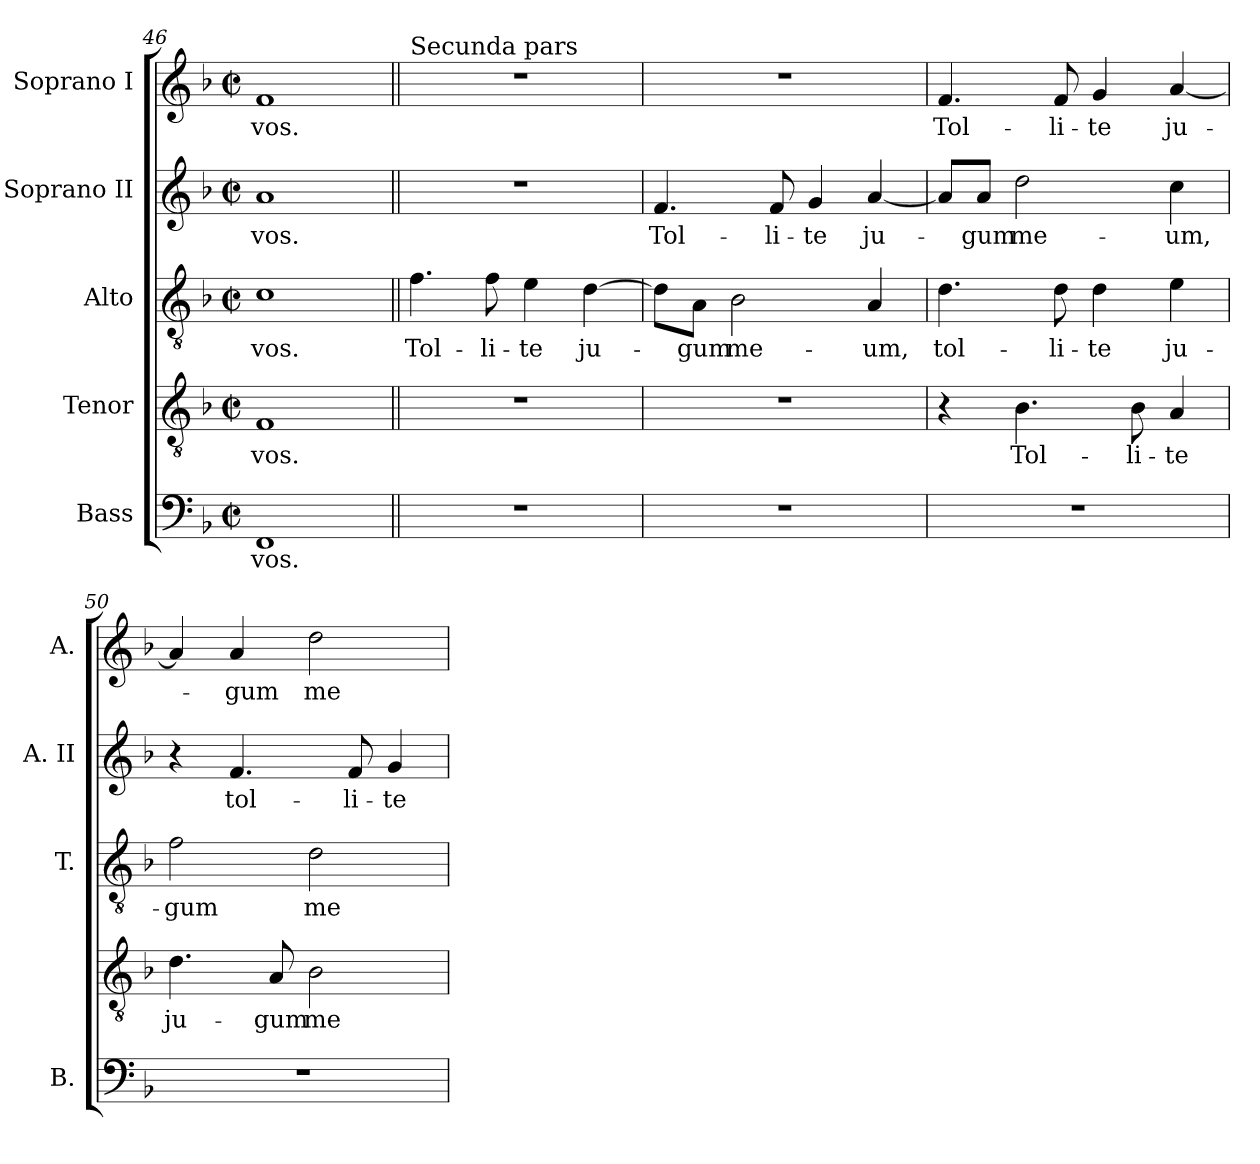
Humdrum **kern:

**kern	**text	**kern	**text	**kern	**text	**kern	**text	**kern	**text
*part5	*part5	*part4	*part4	*part3	*part3	*part2	*part2	*part1	*part1
*staff5	*staff5	*staff4	*staff4	*staff3	*staff3	*staff2	*staff2	*staff1	*staff1
*I"Bass	*	*I"Tenor	*	*I"Alto	*	*I"Soprano II	*	*I"Soprano I	*
*I'B.	*	*	*	*I'T.	*	*I'A. II	*	*I'A.	*
*clefF4	*	*clefGv2	*	*clefGv2	*	*clefG2	*	*clefG2	*
*	*	*ITrd7c12	*	*ITrd7c12	*	*	*	*	*
*k[b-]	*	*k[b-]	*	*k[b-]	*	*k[b-]	*	*k[b-]	*
*F:	*	*F:	*	*F:	*	*F:	*	*F:	*
*M2/2	*	*M2/2	*	*M2/2	*	*M2/2	*	*M2/2	*
*met(c|)	*	*met(c|)	*	*met(c|)	*	*met(c|)	*	*met(c|)	*
=46	=46	=46	=46	=46	=46	=46	=46	=46	=46
!	!LO:LY:b:color=#000000	!	!	!	!	!	!	!	!
!	!	!	!LO:LY:b:color=#000000	!	!	!	!	!	!
!	!	!	!	!	!LO:LY:b:color=#000000	!	!	!	!
!	!	!	!	!	!	!	!LO:LY:b:color=#000000	!	!
!	!	!	!	!	!	!	!	!	!LO:LY:b:color=#000000
1FFi	vos.	1FFi	vos.	1Ci	vos.	1ai	vos.	1fi	vos.
!!LO:PB:g=z
=47||	=47||	=47||	=47||	=47||	=47||	=47||	=47||	=47||	=47||
!	!	!	!	!	!	!	!	!LO:TX:a:t=Secunda pars	!
!	!	!	!	!	!LO:LY:b:color=#000000	!	!	!	!
1r	.	1r	.	4.Fi\	Tol-	1r	.	1r	.
!	!	!	!	!	!LO:LY:b:color=#000000	!	!	!	!
.	.	.	.	8Fi\	-li-	.	.	.	.
!	!	!	!	!	!LO:LY:b:color=#000000	!	!	!	!
.	.	.	.	4Ei\	-te	.	.	.	.
!	!	!	!	!	!LO:LY:b:color=#000000	!	!	!	!
.	.	.	.	[>4Di\	ju-	.	.	.	.
=48	=48	=48	=48	=48	=48	=48	=48	=48	=48
!	!	!	!	!	!	!	!LO:LY:b:color=#000000	!	!
1r	.	1r	.	8Di\L]	.	4.fi/	Tol-	1r	.
!	!	!	!	!	!LO:LY:b:color=#000000	!	!	!	!
.	.	.	.	8AAi\J	-gum	.	.	.	.
!	!	!	!	!	!LO:LY:b:color=#000000	!	!	!	!
.	.	.	.	2BB-i\	me-	.	.	.	.
!	!	!	!	!	!	!	!LO:LY:b:color=#000000	!	!
.	.	.	.	.	.	8fi/	-li-	.	.
!	!	!	!	!	!	!	!LO:LY:b:color=#000000	!	!
.	.	.	.	.	.	4gi/	-te	.	.
!	!	!	!	!	!LO:LY:b:color=#000000	!	!	!	!
!	!	!	!	!	!	!	!LO:LY:b:color=#000000	!	!
.	.	.	.	4AAi/	-um,	[<4ai/	ju-	.	.
=49	=49	=49	=49	=49	=49	=49	=49	=49	=49
!	!	!	!	!	!LO:LY:b:color=#000000	!	!	!	!
!	!	!	!	!	!	!	!	!	!LO:LY:b:color=#000000
1r	.	4r	.	4.Di\	tol-	8ai/L]	.	4.fi/	Tol-
!	!	!	!	!	!	!	!LO:LY:b:color=#000000	!	!
.	.	.	.	.	.	8ai/J	-gum	.	.
!	!	!	!LO:LY:b:color=#000000	!	!	!	!	!	!
!	!	!	!	!	!	!	!LO:LY:b:color=#000000	!	!
.	.	4.BB-i\	Tol-	.	.	2ddi\	me-	.	.
!	!	!	!	!	!LO:LY:b:color=#000000	!	!	!	!
!	!	!	!	!	!	!	!	!	!LO:LY:b:color=#000000
.	.	.	.	8Di\	-li-	.	.	8fi/	-li-
!	!	!	!	!	!LO:LY:b:color=#000000	!	!	!	!
!	!	!	!	!	!	!	!	!	!LO:LY:b:color=#000000
.	.	.	.	4Di\	-te	.	.	4gi/	-te
!	!	!	!LO:LY:b:color=#000000	!	!	!	!	!	!
.	.	8BB-i\	-li-	.	.	.	.	.	.
!	!	!	!LO:LY:b:color=#000000	!	!	!	!	!	!
!	!	!	!	!	!LO:LY:b:color=#000000	!	!	!	!
!	!	!	!	!	!	!	!LO:LY:b:color=#000000	!	!
!	!	!	!	!	!	!	!	!	!LO:LY:b:color=#000000
.	.	4AAi/	-te	4Ei\	ju-	4cci\	-um,	[<4ai/	ju-
=50	=50	=50	=50	=50	=50	=50	=50	=50	=50
!	!	!	!LO:LY:b:color=#000000	!	!	!	!	!	!
!	!	!	!	!	!LO:LY:b:color=#000000	!	!	!	!
1r	.	4.Di\	ju-	2Fi\	-gum	4r	.	4ai/]	.
!	!	!	!	!	!	!	!LO:LY:b:color=#000000	!	!
!	!	!	!	!	!	!	!	!	!LO:LY:b:color=#000000
.	.	.	.	.	.	4.fi/	tol-	4ai/	-gum
!	!	!	!LO:LY:b:color=#000000	!	!	!	!	!	!
.	.	8AAi/	-gum	.	.	.	.	.	.
!	!	!	!LO:LY:b:color=#000000	!	!	!	!	!	!
!	!	!	!	!	!LO:LY:b:color=#000000	!	!	!	!
!	!	!	!	!	!	!	!	!	!LO:LY:b:color=#000000
.	.	2BB-i\	me-	2Di\	me-	.	.	2ddi\	me-
!	!	!	!	!	!	!	!LO:LY:b:color=#000000	!	!
.	.	.	.	.	.	8fi/	-li-	.	.
!	!	!	!	!	!	!	!LO:LY:b:color=#000000	!	!
.	.	.	.	.	.	4gi/	-te	.	.
=	=	=	=	=	=	=	=	=	=
*-	*-	*-	*-	*-	*-	*-	*-	*-	*-
